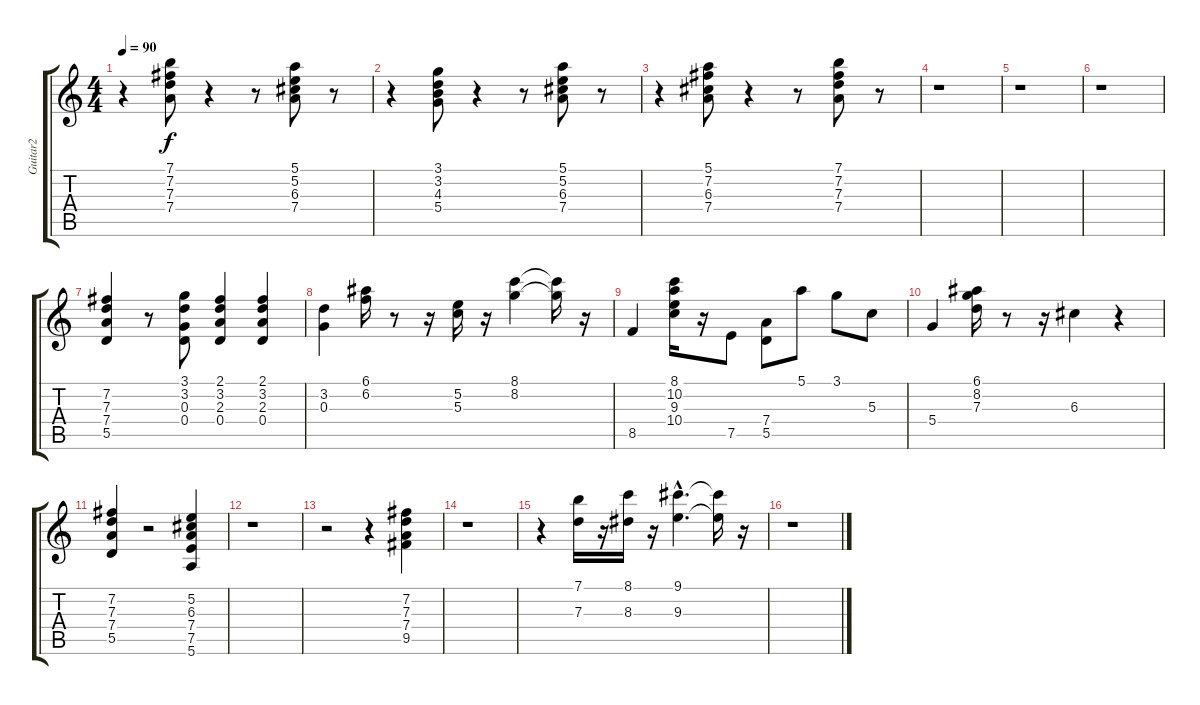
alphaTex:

\track ("Guitar2" "Guitar2") {instrument overdrivenguitar}
\staff {score tabs}
\tuning (E4 B3 G3 D3 A2 E2) {hide}
\ts (4 4)
\tempo 90
\clef g2
\ks c
r.4{dy f} (7.1 7.2 7.3 7.4).8 r.4 r.8 (5.1 5.2 6.3 7.4).8 r.8 |
r.4 (3.1 3.2 4.3 5.4).8 r.4 r.8 (5.1 5.2 6.3 7.4).8 r.8 |
r.4 (5.1 7.2 6.3 7.4).8 r.4 r.8 (7.1 7.2 7.3 7.4).8 r.8 |
r.1 |
r.1 |
r.1 |
(7.2 7.3 7.4 5.5).4 r.8 (3.1 3.2 0.3 0.4).8 (2.1 3.2 2.3 0.4).4 (2.1 3.2 2.3 0.4).4 |
(3.2 0.3).4 (6.1 6.2).16 r.8 r.16 (5.2 5.3).16 r.16 (8.1 8.2).4 (8.1{t} 8.2{t}).16 r.16 |
8.5.4 (8.1 10.2 9.3 10.4).16 r.16 7.5.8 (7.4 5.5).8 5.1.8 3.1.8 5.3.8 |
5.4.4 (6.1 8.2 7.3).16 r.8 r.16 6.3.4 r.4 |
(7.2 7.3 7.4 5.5).4 r.2 (5.2 6.3 7.4 7.5 5.6).4 |
r.1 |
r.2 r.4 (7.2 7.3 7.4 9.5).4 |
r.1 |
r.4 (7.1 7.3).16 r.16 (8.1 8.3).16 r.16 (9.1{hac} 9.3{hac}).4{d} (9.1{t} 9.3{t}).16 r.16 |
r.1
